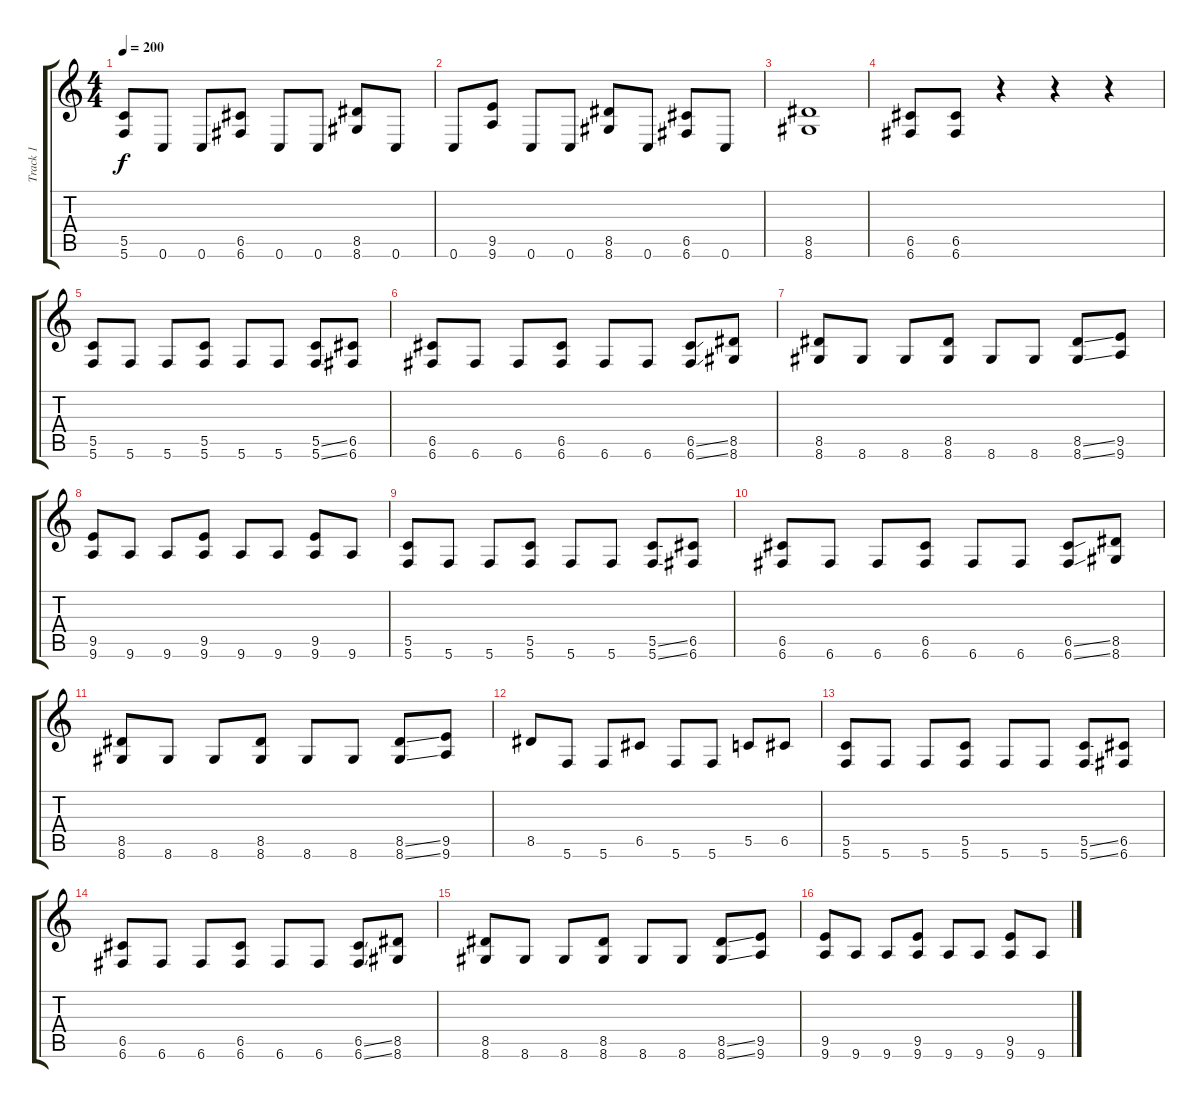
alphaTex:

\track ("Track 1" "Track 1") {instrument distortionguitar}
\staff {score tabs}
\tuning (D4 A3 F3 C3 G2 C2) {hide}
\ts (4 4)
\tempo 200
\clef g2
\ks c
(5.5 5.6).8{dy f} 0.6.8 0.6.8 (6.5 6.6).8 0.6.8 0.6.8 (8.5 8.6).8 0.6.8 |
0.6.8 (9.5 9.6).8 0.6.8 0.6.8 (8.5 8.6).8 0.6.8 (6.5 6.6).8 0.6.8 |
(8.5 8.6).1 |
(6.5 6.6).8 (6.5 6.6).8 r.4 r.4 r.4 |
(5.5 5.6).8 5.6.8 5.6.8 (5.5 5.6).8 5.6.8 5.6.8 (5.5{ss} 5.6{ss}).8 (6.5 6.6).8 |
(6.5 6.6).8 6.6.8 6.6.8 (6.5 6.6).8 6.6.8 6.6.8 (6.5{ss} 6.6{ss}).8 (8.5 8.6).8 |
(8.5 8.6).8 8.6.8 8.6.8 (8.5 8.6).8 8.6.8 8.6.8 (8.5{ss} 8.6{ss}).8 (9.5 9.6).8 |
(9.5 9.6).8 9.6.8 9.6.8 (9.5 9.6).8 9.6.8 9.6.8 (9.5 9.6).8 9.6.8 |
(5.5 5.6).8 5.6.8 5.6.8 (5.5 5.6).8 5.6.8 5.6.8 (5.5{ss} 5.6{ss}).8 (6.5 6.6).8 |
(6.5 6.6).8 6.6.8 6.6.8 (6.5 6.6).8 6.6.8 6.6.8 (6.5{ss} 6.6{ss}).8 (8.5 8.6).8 |
(8.5 8.6).8 8.6.8 8.6.8 (8.5 8.6).8 8.6.8 8.6.8 (8.5{ss} 8.6{ss}).8 (9.5 9.6).8 |
8.5.8 5.6.8 5.6.8 6.5.8 5.6.8 5.6.8 5.5.8 6.5.8 |
(5.5 5.6).8 5.6.8 5.6.8 (5.5 5.6).8 5.6.8 5.6.8 (5.5{ss} 5.6{ss}).8 (6.5 6.6).8 |
(6.5 6.6).8 6.6.8 6.6.8 (6.5 6.6).8 6.6.8 6.6.8 (6.5{ss} 6.6{ss}).8 (8.5 8.6).8 |
(8.5 8.6).8 8.6.8 8.6.8 (8.5 8.6).8 8.6.8 8.6.8 (8.5{ss} 8.6{ss}).8 (9.5 9.6).8 |
(9.5 9.6).8 9.6.8 9.6.8 (9.5 9.6).8 9.6.8 9.6.8 (9.5 9.6).8 9.6.8
